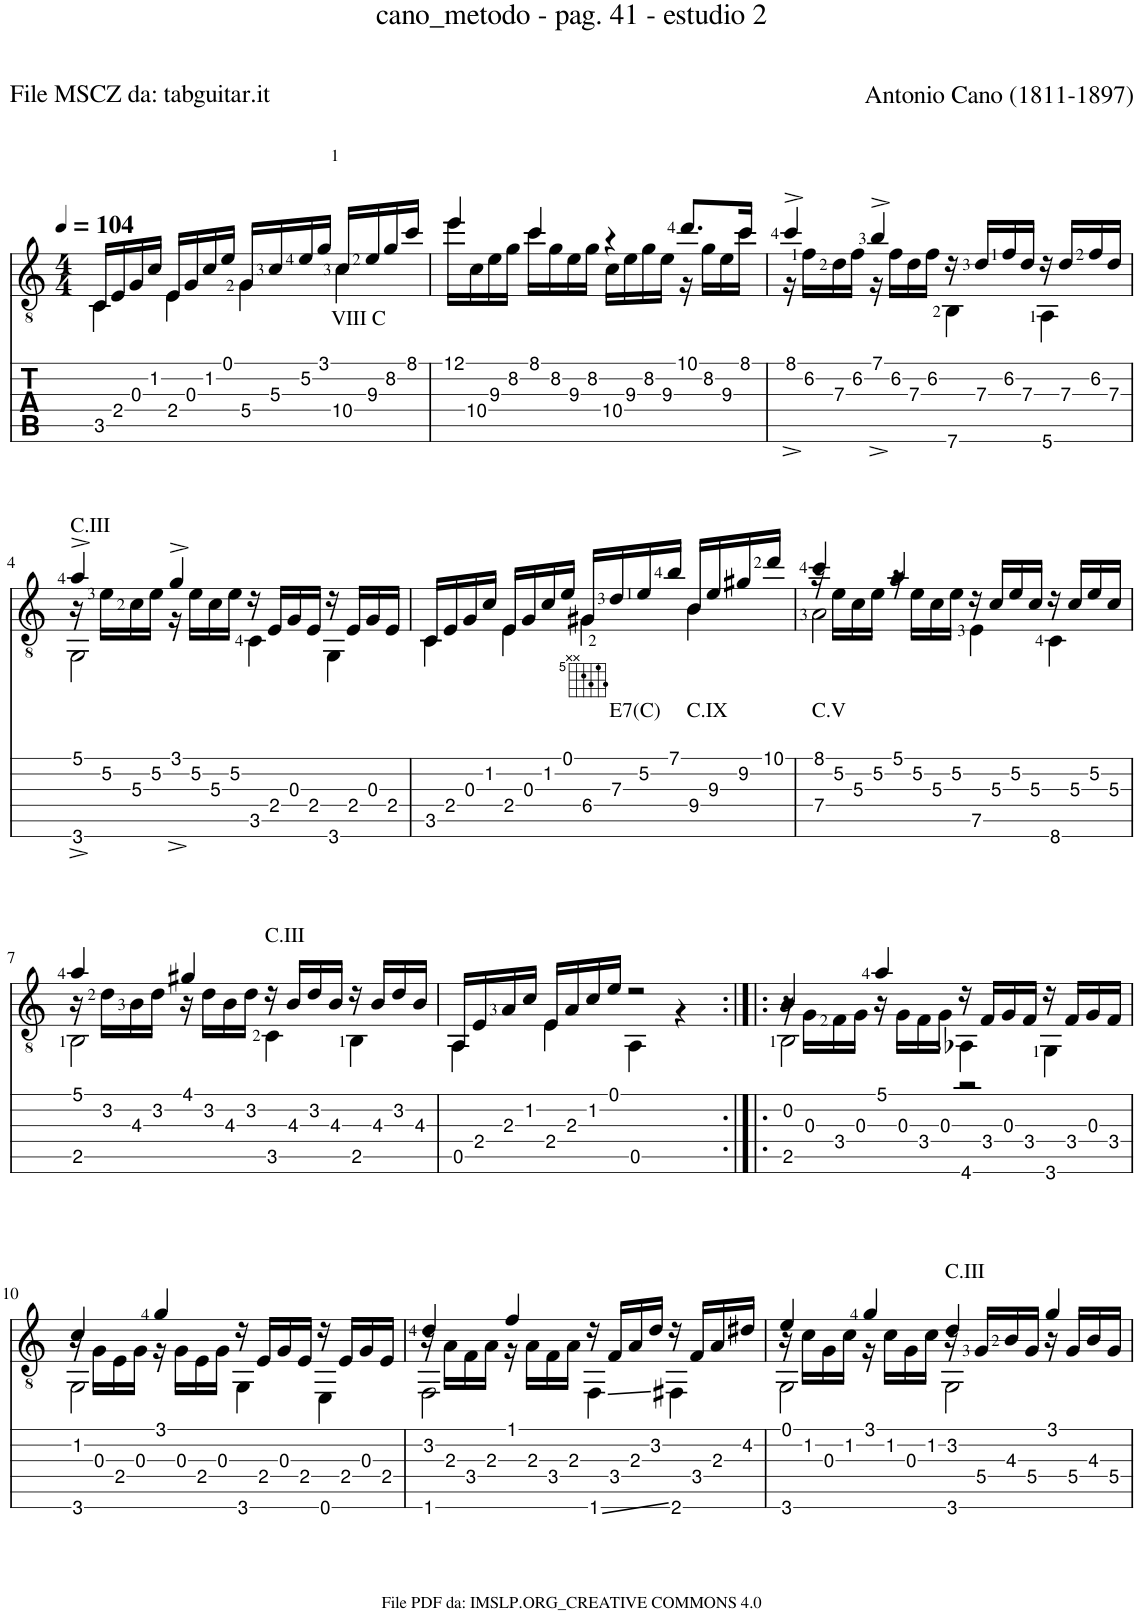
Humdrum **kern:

**kern	**kern
*part1	*part1
*staff2	*staff1
*I"Guitar	*
*I'Guit.	*
*stria6	*
*	*clefGv2
*k[]	*k[]
*M4/4	*M4/4
*MM104	*MM104
=1	=1
*^	*^
16CLL	4C	16C/LL	4C\
16EJ	.	16E/	.
16GL	.	16G/	.
16cJJ	.	16c/JJ	.
16ELL	4E	16E/LL	4E\
16GJ	.	16G/	.
16cL	.	16c/	.
16eJJ	.	16e/JJ	.
16GLL	4G	16G/LL	4G\
16cJ	.	16c/	.
16eL	.	16e/	.
16gJJ	.	16g/JJ	.
!	!	!LO:TX:b:t=VIII C	!
16cLL	4c	16c/LL	4c\
16eJ	.	16e/	.
16gL	.	16g/	.
16ccJJ	.	16cc/JJ	.
=2	=2	=2	=2
4ee	16eeLL	4ee/	16ee\LL
.	16cJ	.	16c\
.	16eL	.	16e\
.	16gJJ	.	16g\JJ
4cc	16ccLL	4cc/	16cc\LL
.	16gJ	.	16g\
.	16eL	.	16e\
.	16gJJ	.	16g\JJ
4r	16cLL	4r	16c\LL
.	16eJ	.	16e\
.	16gL	.	16g\
.	16eJJ	.	16e\JJ
8.ddL	16r	8.dd/L	16r
.	16gLL	.	16g\LL
.	16e	.	16e\
16ccJk	16ccJJ	16cc/Jk	16cc\JJ
=3	=3	=3	=3
4cc^	16r	4cc^/	16r
.	16fLL	.	16f\LL
.	16d	.	16d\
.	16fJJ	.	16f\JJ
4b^	16r	4b^/	16r
.	16fLL	.	16f\LL
.	16d	.	16d\
.	16fJJ	.	16f\JJ
16r	4BB	16r	4BB\
16dLL	.	16d/LL	.
16f	.	16f/	.
16dJJ	.	16d/JJ	.
16r	4AA	16r	4AA\
16dLL	.	16d/LL	.
16f	.	16f/	.
16dJJ	.	16d/JJ	.
!!LO:LB:g=z
=4	=4	=4	=4
*	*^	*	*^
!	!	!	!LO:TX:a:t=C.III	!	!
4a^	16r	2GG	4a^/	16r	2GG\
.	16eLL	.	.	16e\LL	.
.	16c	.	.	16c\	.
.	16eJJ	.	.	16e\JJ	.
4g^	16r	.	4g^/	16r	.
.	16eLL	.	.	16e\LL	.
.	16c	.	.	16c\	.
.	16eJJ	.	.	16e\JJ	.
16r	4C	2ryy	16r	4C\	2ryy
16ELL	.	.	16E/LL	.	.
16G	.	.	16G/	.	.
16EJJ	.	.	16E/JJ	.	.
16r	4GG	.	16r	4GG\	.
16ELL	.	.	16E/LL	.	.
16G	.	.	16G/	.	.
16EJJ	.	.	16E/JJ	.	.
*	*v	*v	*	*	*
*	*	*	*v	*v
=5	=5	=5	=5
16CLL	4C	16C/LL	4C\
16EJ	.	16E/	.
16GL	.	16G/	.
16cJJ	.	16c/JJ	.
16ELL	4E	16E/LL	4E\
16GJ	.	16G/	.
16cL	.	16c/	.
16eJJ	.	16e/JJ	.
16G#LL	4G#	16G#X/LL	4G#\
!LO:TX:a:t=E7(C)	!	!	!
16dJ	.	16d/	.
16eL	.	16e/	.
16bJJ	.	16b/JJ	.
!LO:TX:a:t=C.IX	!	!	!
16BLL	4B	16B/LL	4B\
16eJ	.	16e/	.
16g#L	.	16g#X/	.
16ddJJ	.	16dd/JJ	.
=6	=6	=6	=6
*	*^	*	*^
!LO:TX:a:t=C.V	!	!	!	!	!
4cc	16r	2A	4cc/	16r	2A\
.	16eLL	.	.	16e\LL	.
.	16c	.	.	16c\	.
.	16eJJ	.	.	16e\JJ	.
4a	16r	.	4a/	16r	.
.	16eLL	.	.	16e\LL	.
.	16c	.	.	16c\	.
.	16eJJ	.	.	16e\JJ	.
16r	4E	2ryy	16r	4E\	2ryy
16cLL	.	.	16c/LL	.	.
16e	.	.	16e/	.	.
16cJJ	.	.	16c/JJ	.	.
16r	4C	.	16r	4C\	.
16cLL	.	.	16c/LL	.	.
16e	.	.	16e/	.	.
16cJJ	.	.	16c/JJ	.	.
!!LO:LB:g=z	!!	!!
=7	=7	=7	=7	=7	=7
4a	16r	2BB	4a/	16r	2BB\
.	16dLL	.	.	16d\LL	.
.	16B	.	.	16B\	.
.	16dJJ	.	.	16d\JJ	.
4g#	16r	.	4g#X/	16r	.
.	16dLL	.	.	16d\LL	.
.	16B	.	.	16B\	.
.	16dJJ	.	.	16d\JJ	.
!	!	!	!LO:TX:a:t=C.III	!	!
16r	4C	2ryy	16r	4C\	2ryy
16BLL	.	.	16B/LL	.	.
16d	.	.	16d/	.	.
16BJJ	.	.	16B/JJ	.	.
16r	4BB	.	16r	4BB\	.
16BLL	.	.	16B/LL	.	.
16d	.	.	16d/	.	.
16BJJ	.	.	16B/JJ	.	.
*	*v	*v	*	*	*
*	*	*	*v	*v
=8	=8	=8	=8
16AALL	4AA	16AA/LL	4AA\
16EJ	.	16E/	.
16AL	.	16A/	.
16cJJ	.	16c/JJ	.
16ELL	4E	16E/LL	4E\
16AJ	.	16A/	.
16cL	.	16c/	.
16eJJ	.	16e/JJ	.
2r	4AA	2r	4AA\
.	4r	.	4r
=9:|!|:	=9:|!|:	=9:|!|:	=9:|!|:
*	*^	*	*^
4B	16r	2BB	4B/	16r	2BB\
.	16GLL	.	.	16G\LL	.
.	16F	.	.	16F\	.
.	16GJJ	.	.	16G\JJ	.
4a	16r	.	4a/	16r	.
.	16GLL	.	.	16G\LL	.
.	16F	.	.	16F\	.
.	16GJJ	.	.	16G\JJ	.
16r	4AA-	2r	16r	4AA-X\	2r
16FLL	.	.	16F/LL	.	.
16G	.	.	16G/	.	.
16FJJ	.	.	16F/JJ	.	.
16r	4GG	.	16r	4GG\	.
16FLL	.	.	16F/LL	.	.
16G	.	.	16G/	.	.
16FJJ	.	.	16F/JJ	.	.
!!LO:LB:g=z	!!	!!
=10	=10	=10	=10	=10	=10
4c	16r	2GG	4c/	16r	2GG\
.	16GLL	.	.	16G\LL	.
.	16E	.	.	16E\	.
.	16GJJ	.	.	16G\JJ	.
4g	16r	.	4g/	16r	.
.	16GLL	.	.	16G\LL	.
.	16E	.	.	16E\	.
.	16GJJ	.	.	16G\JJ	.
16r	4GG	2ryy	16r	4GG\	2ryy
16ELL	.	.	16E/LL	.	.
16G	.	.	16G/	.	.
16EJJ	.	.	16E/JJ	.	.
16r	4EE	.	16r	4EE\	.
16ELL	.	.	16E/LL	.	.
16G	.	.	16G/	.	.
16EJJ	.	.	16E/JJ	.	.
=11	=11	=11	=11	=11	=11
4d	16r	2FF	4d/	16r	2FF\
.	16ALL	.	.	16A\LL	.
.	16F	.	.	16F\	.
.	16AJJ	.	.	16A\JJ	.
4f	16r	.	4f/	16r	.
.	16ALL	.	.	16A\LL	.
.	16F	.	.	16F\	.
.	16AJJ	.	.	16A\JJ	.
16r	4FF	2ryy	16r	4FF\	2ryy
16FLL	.	.	16F/LL	.	.
16A	.	.	16A/	.	.
16dJJ	.	.	16d/JJ	.	.
16r	4FF#	.	16r	4FF#X\	.
16FLL	.	.	16F/LL	.	.
16A	.	.	16A/	.	.
16d#JJ	.	.	16d#X/JJ	.	.
=12	=12	=12	=12	=12	=12
*	*	*^	*	*	*^
4e	16r	2ryy	2GG	4e/	16r	2ryy	2GG\
.	16cLL	.	.	.	16c\LL	.	.
.	16G	.	.	.	16G\	.	.
.	16cJJ	.	.	.	16c\JJ	.	.
4g	16r	.	.	4g/	16r	.	.
.	16cLL	.	.	.	16c\LL	.	.
.	16G	.	.	.	16G\	.	.
.	16cJJ	.	.	.	16c\JJ	.	.
!	!	!	!	!LO:TX:a:t=C.III	!	!	!
4d	2ryy	16r	2GG	4d/	2ryy	16r	2GG\
.	.	16GLL	.	.	.	16G/LL	.
.	.	16B	.	.	.	16B/	.
.	.	16GJJ	.	.	.	16G/JJ	.
4g	.	16r	.	4g/	.	16r	.
.	.	16GLL	.	.	.	16G/LL	.
.	.	16B	.	.	.	16B/	.
.	.	16GJJ	.	.	.	16G/JJ	.
*v	*v	*v	*v	*	*	*	*
*	*v	*v	*v	*v
=	=
*-	*-
